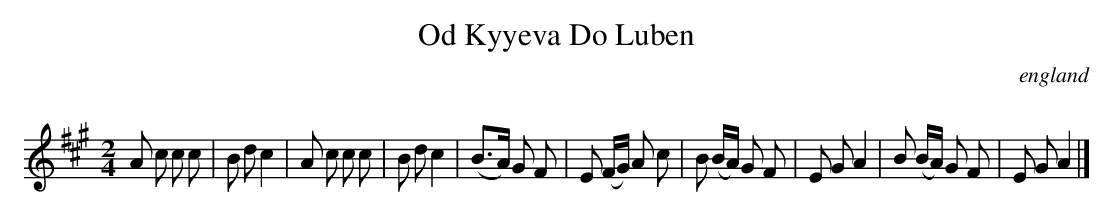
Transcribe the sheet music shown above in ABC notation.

X:1
T:Od Kyyeva Do Luben
O:england
Q:140
M:2/4
L:1/8
K:A
A c c c | B d c2 | A c c c | B d c2 |\
(B>A) G F | E (F/2G/2) A c | \
B (B/2A/2) G F | E G A2 | \
B (B/2A/2) G F | E G A2 |]
